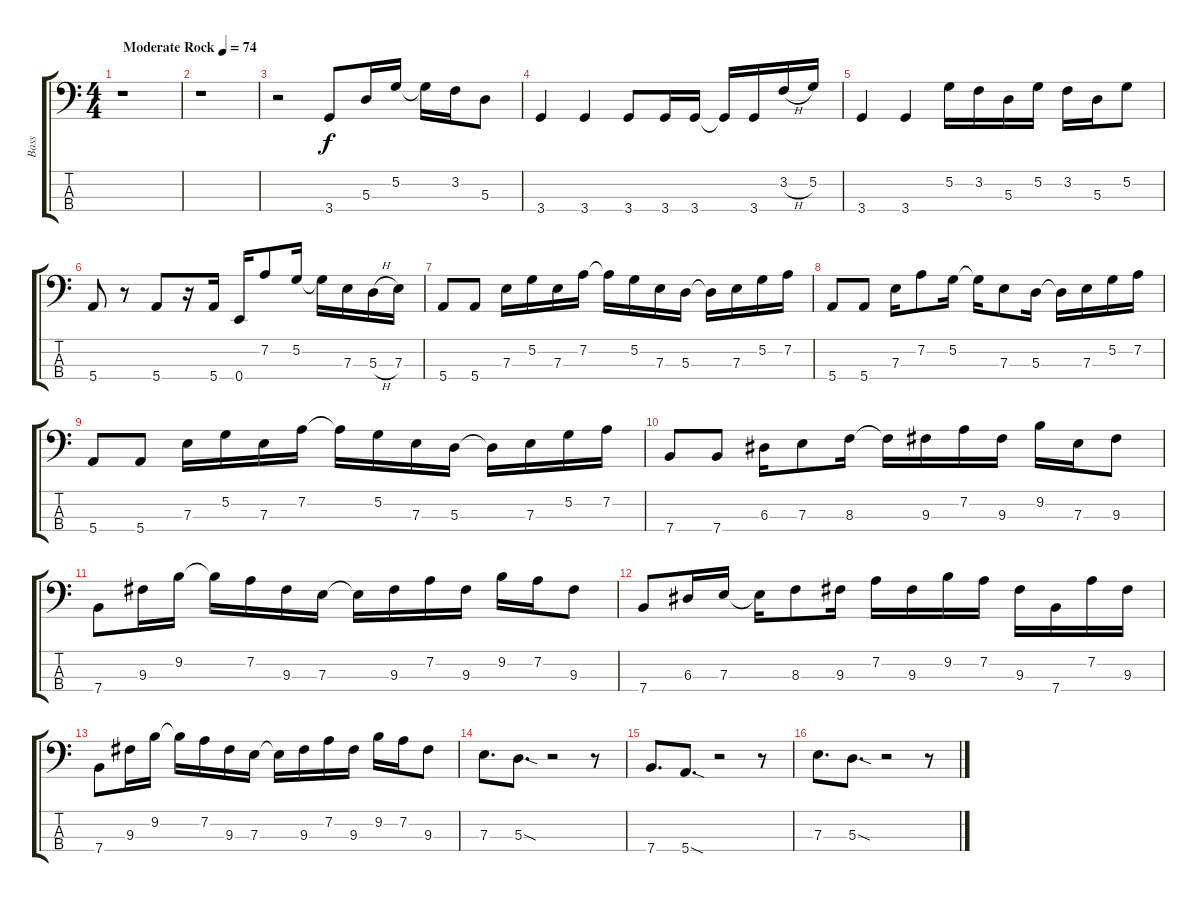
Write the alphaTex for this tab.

\track ("Bass" "Bass") {instrument electricbassfinger}
\staff {score tabs}
\tuning (G2 D2 A1 E1) {hide}
\ts (4 4)
\tempo (74 "Moderate Rock")
\clef f4
\ks c
r.1{dy f instrument electricbassfinger} |
r.1 |
r.2 3.4.8 5.3.16 5.2.16 5.2{t}.16 3.2.16 5.3.8 |
3.4.4 3.4.4 3.4.8 3.4.16 3.4.16 3.4{t}.16 3.4.16 3.2{h}.16 5.2.16 |
3.4.4 3.4.4 5.2.16 3.2.16 5.3.16 5.2.16 3.2.16 5.3.16 5.2.8 |
5.4.8{volume 13} r.8 5.4.8 r.16 5.4.16 0.4.16 7.2.8 5.2.16 5.2{t}.16 7.3.16 5.3{h}.16 7.3.16 |
5.4.8 5.4.8 7.3.16 5.2.16 7.3.16 7.2.16 7.2{t}.16 5.2.16 7.3.16 5.3.16 5.3{t}.16 7.3.16 5.2.16 7.2.16 |
5.4.8 5.4.8 7.3.16 7.2.8 5.2.16 5.2{t}.16 7.3.8 5.3.16 5.3{t}.16 7.3.16 5.2.16 7.2.16 |
5.4.8 5.4.8 7.3.16 5.2.16 7.3.16 7.2.16 7.2{t}.16 5.2.16 7.3.16 5.3.16 5.3{t}.16 7.3.16 5.2.16 7.2.16 |
7.4.8 7.4.8 6.3.16 7.3.8 8.3.16 8.3{t}.16 9.3.16 7.2.16 9.3.16 9.2.16 7.3.16 9.3.8 |
7.4.8 9.3.16 9.2.16 9.2{t}.16 7.2.16 9.3.16 7.3.16 7.3{t}.16 9.3.16 7.2.16 9.3.16 9.2.16 7.2.16 9.3.8 |
7.4.8 6.3.16 7.3.16 7.3{t}.16 8.3.8 9.3.16 7.2.16 9.3.16 9.2.16 7.2.16 9.3.16 7.4.16 7.2.16 9.3.16 |
7.4.8 9.3.16 9.2.16 9.2{t}.16 7.2.16 9.3.16 7.3.16 7.3{t}.16 9.3.16 7.2.16 9.3.16 9.2.16 7.2.16 9.3.8 |
7.3.8{d} 5.3{sod}.8{d} r.2 r.8 |
7.4.8{d} 5.4{sod}.8{d} r.2 r.8 |
7.3.8{d} 5.3{sod}.8{d} r.2 r.8
